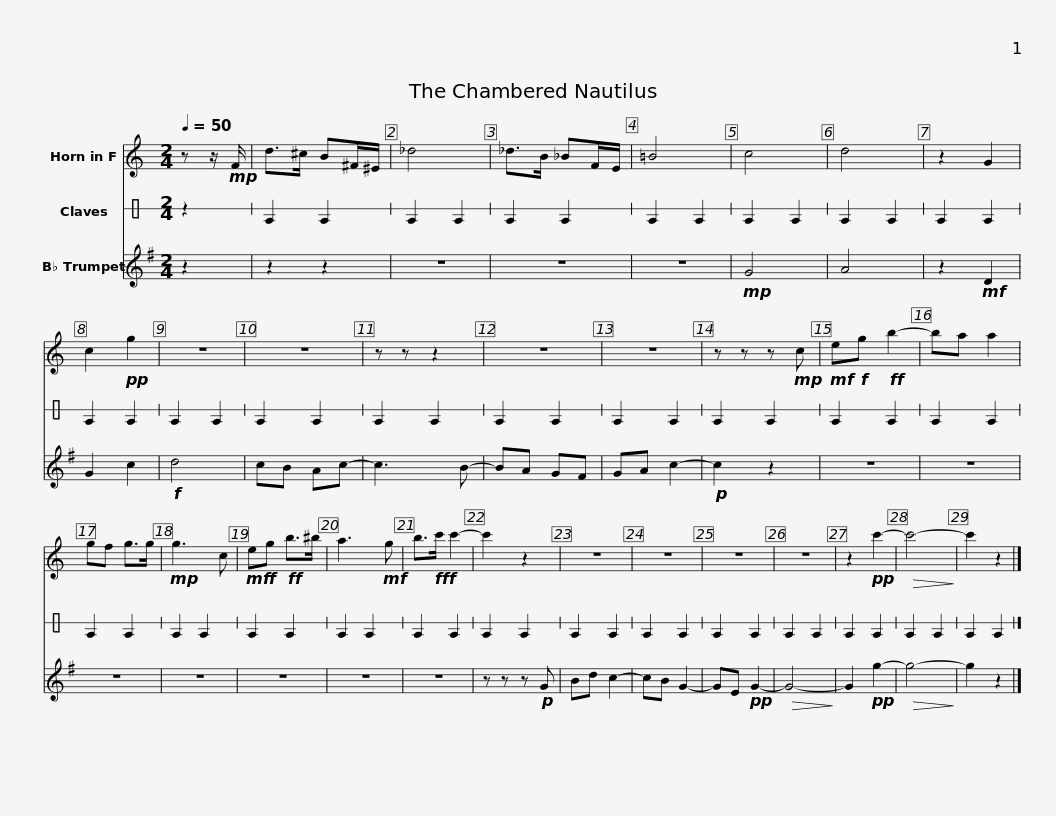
X:1
%%score 1 2 3
L:1/8
Q:1/4=50
M:2/4
I:linebreak $
K:C
V:1 treble transpose=-7
V:2 perc stafflines=1
K:none
V:3 treble transpose=-2
V:1
[K:C] z z/!mp! F/ | d>^c B^F/^E/ | _d4 | _d>B _BF/E/ | =B4 | %5
 c4 | d4 | z2 G2 | c2!pp! g2 | z4 | %10
 z4 |$ z z z2 | z4 | z4 | z z z!mp! c | %15
!mf! e!f!g!ff! b2- | ba a2 | gf g>g |!mp! g3 c |!mf! e!f!g!ff! b>^b | %20
 a3!mf! g |$ b>!fff!c' c'2- | c'2 z2 | z4 | z4 | %25
 z4 | z4 | z2!pp! c'2- |!>(! c'4-!>)! | c'2 z2 |] %30
V:2
 z2 | E2 E2 | E2 E2 | E2 E2 | E2 E2 | %5
 E2 E2 | E2 E2 | E2 E2 | E2 E2 | E2 E2 | %10
 E2 E2 |$ E2 E2 | E2 E2 | E2 E2 | E2 E2 | %15
 E2 E2 | E2 E2 | E2 E2 | E2 E2 | E2 E2 | %20
 E2 E2 |$ E2 E2 | E2 E2 | E2 E2 | E2 E2 | %25
 E2 E2 | E2 E2 | E2 E2 | E2 E2 | E2 E2 |] %30
V:3
[K:G] z2 | z2 z2 | z4 | z4 | z4 | %5
!mp! G4 | A4 | z2!mf! D2 | G2 c2 |!f! d4 | %10
 cB Ac- |$ c3 B- | BA GF | GA c2- |!p! c2 z2 | %15
 z4 | z4 | z4 | z4 | z4 | %20
 z4 |$ z4 | z z z!p! G | Bd c2- | cB G2- | %25
 GE!pp! G2- |!>(! G4-!>)! | G2!pp! g2- |!>(! g4-!>)! | g2 z2 |] %30
